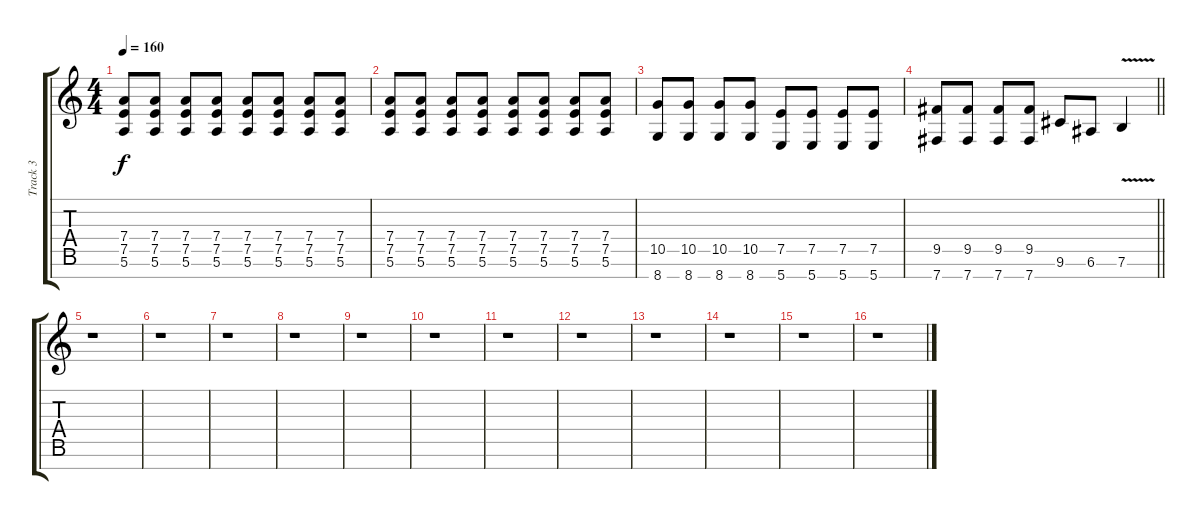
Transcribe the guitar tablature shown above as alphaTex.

\track ("Track 3" "Track 3") {instrument distortionguitar}
\staff {score tabs}
\tuning (E4 B3 G3 D3 A2 E2 B1) {hide}
\ts (4 4)
\tempo 160
\clef g2
\ks c
(7.4 7.5 5.6).8{dy f} (7.4 7.5 5.6).8 (7.4 7.5 5.6).8 (7.4 7.5 5.6).8 (7.4 7.5 5.6).8 (7.4 7.5 5.6).8 (7.4 7.5 5.6).8 (7.4 7.5 5.6).8 |
(7.4 7.5 5.6).8 (7.4 7.5 5.6).8 (7.4 7.5 5.6).8 (7.4 7.5 5.6).8 (7.4 7.5 5.6).8 (7.4 7.5 5.6).8 (7.4 7.5 5.6).8 (7.4 7.5 5.6).8 |
(10.5 8.7).8 (10.5 8.7).8 (10.5 8.7).8 (10.5 8.7).8 (7.5 5.7).8 (7.5 5.7).8 (7.5 5.7).8 (7.5 5.7).8 |
\barLineRight lightlight
(9.5 7.7).8 (9.5 7.7).8 (9.5 7.7).8 (9.5 7.7).8 9.6.8 6.6.8 7.6{v}.4 |
\section ("" "")
r.1 |
r.1 |
r.1 |
r.1 |
r.1 |
r.1 |
r.1 |
r.1 |
r.1 |
r.1 |
r.1 |
r.1
